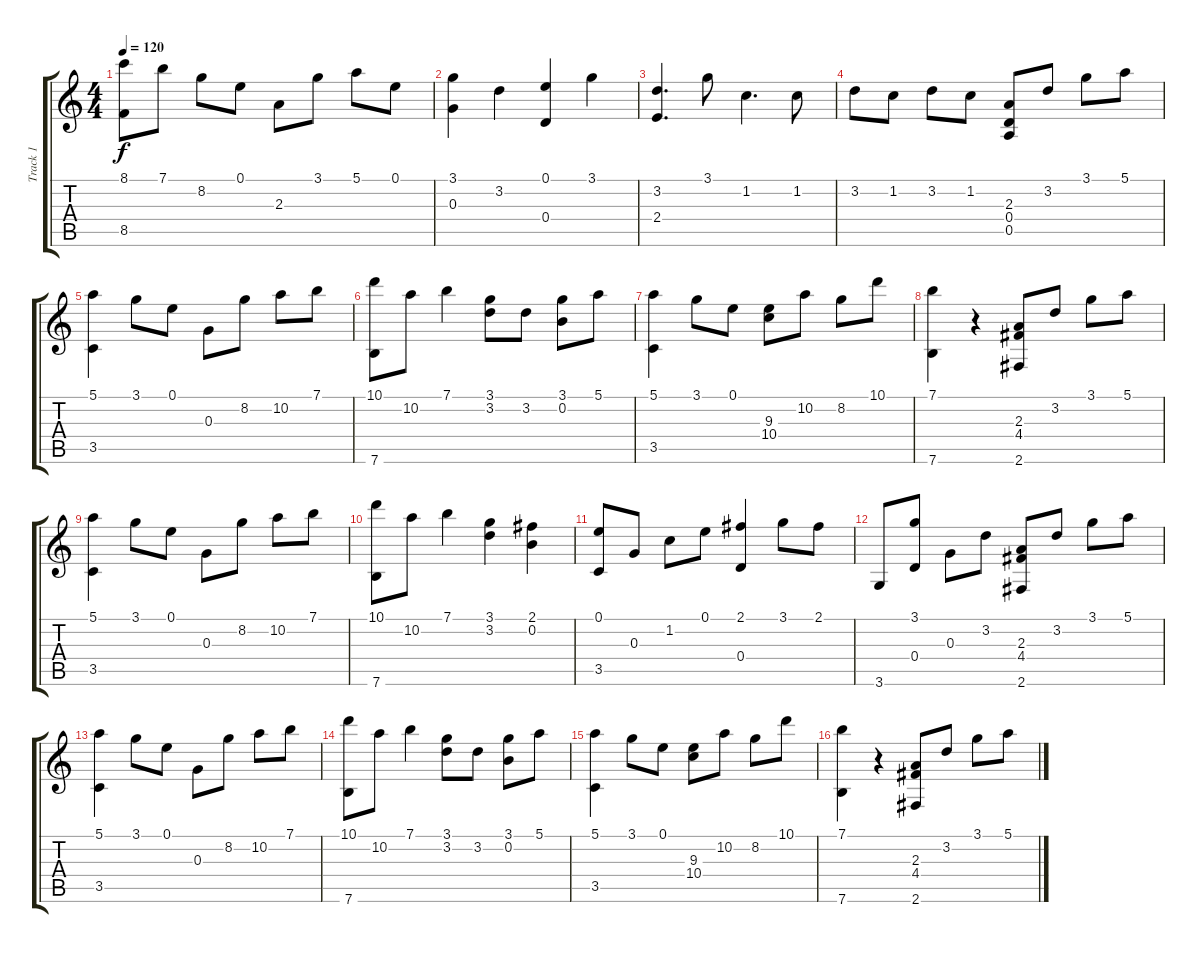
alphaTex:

\track ("Track 1" "Track 1") {instrument acousticguitarsteel}
\staff {score tabs}
\tuning (E4 B3 G3 D3 A2 E2) {hide}
\ts (4 4)
\tempo 120
\clef g2
\ks c
(8.1 8.5).8{dy f} 7.1.8 8.2.8 0.1.8 2.3.8 3.1.8 5.1.8 0.1.8 |
(3.1 0.3).4 3.2.4 (0.1 0.4).4 3.1.4 |
(3.2 2.4).4{d} 3.1.8 1.2.4{d} 1.2.8 |
3.2.8 1.2.8 3.2.8 1.2.8 (2.3 0.4 0.5).8 3.2.8 3.1.8 5.1.8 |
(5.1 3.5).4 3.1.8 0.1.8 0.3.8 8.2.8 10.2.8 7.1.8 |
(10.1 7.6).8 10.2.8 7.1.4 (3.1 3.2).8 3.2.8 (3.1 0.2).8 5.1.8 |
(5.1 3.5).4 3.1.8 0.1.8 (9.3 10.4).8 10.2.8 8.2.8 10.1.8 |
(7.1 7.6).4 r.4 (2.3 4.4 2.6).8 3.2.8 3.1.8 5.1.8 |
(5.1 3.5).4 3.1.8 0.1.8 0.3.8 8.2.8 10.2.8 7.1.8 |
(10.1 7.6).8 10.2.8 7.1.4 (3.1 3.2).4 (2.1 0.2).4 |
(0.1 3.5).8 0.3.8 1.2.8 0.1.8 (2.1 0.4).4 3.1.8 2.1.8 |
3.6.8 (3.1 0.4).8 0.3.8 3.2.8 (2.3 4.4 2.6).8 3.2.8 3.1.8 5.1.8 |
(5.1 3.5).4 3.1.8 0.1.8 0.3.8 8.2.8 10.2.8 7.1.8 |
(10.1 7.6).8 10.2.8 7.1.4 (3.1 3.2).8 3.2.8 (3.1 0.2).8 5.1.8 |
(5.1 3.5).4 3.1.8 0.1.8 (9.3 10.4).8 10.2.8 8.2.8 10.1.8 |
(7.1 7.6).4 r.4 (2.3 4.4 2.6).8 3.2.8 3.1.8 5.1.8
